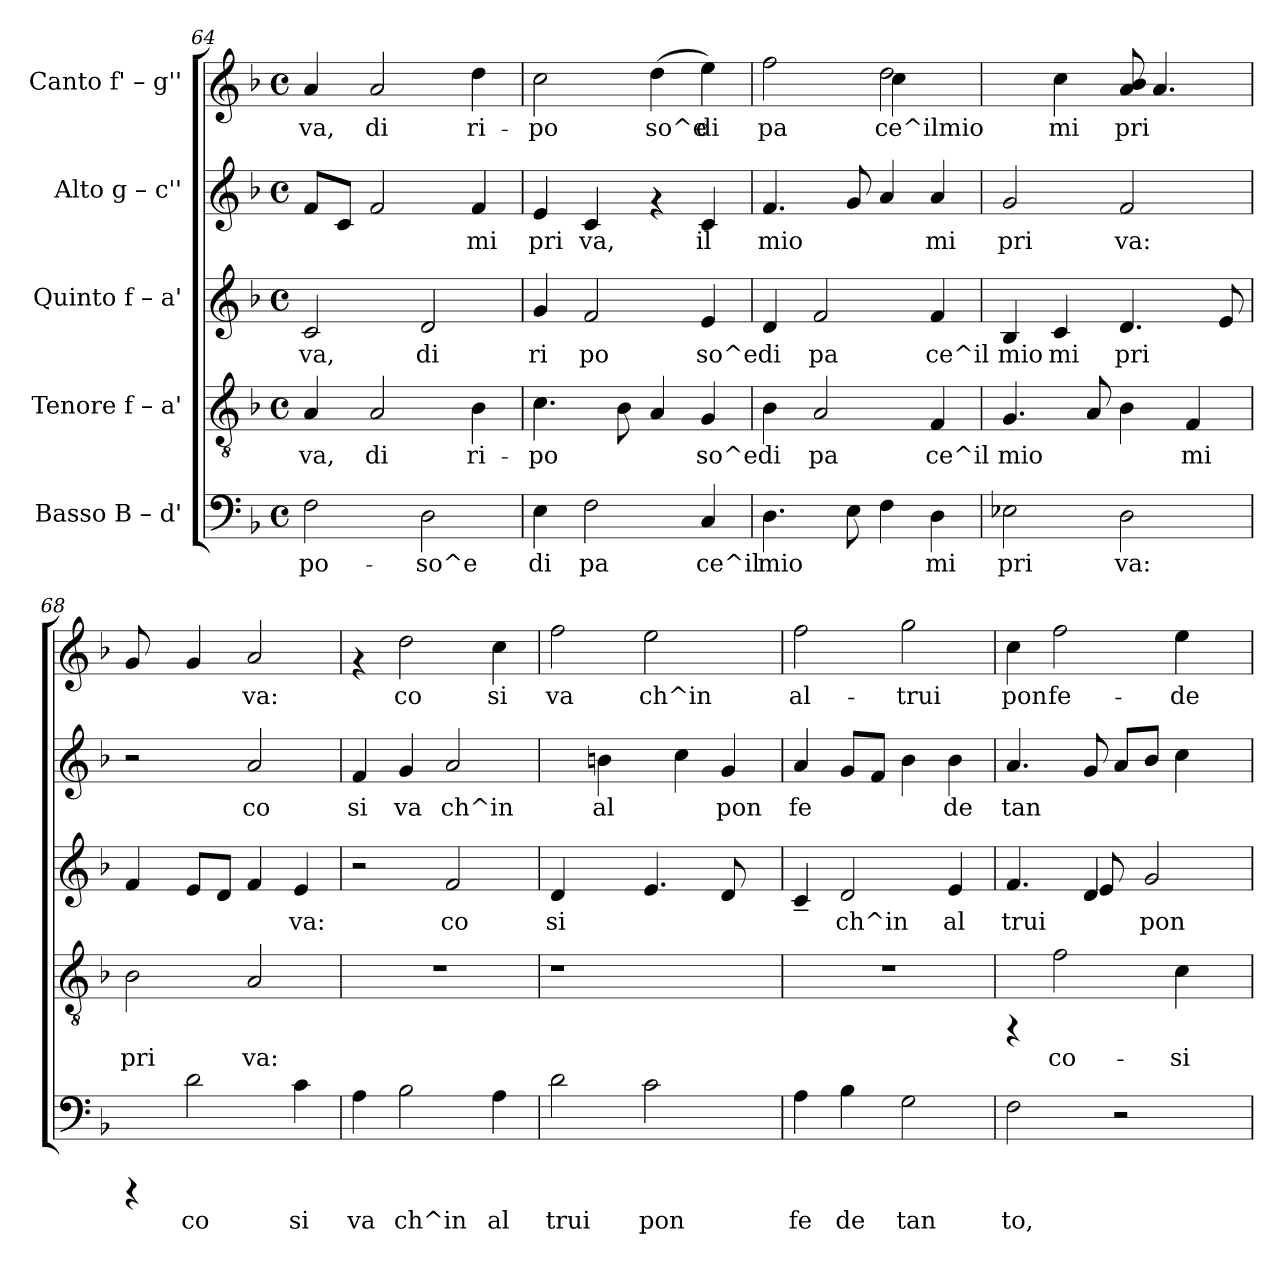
**kern	**text	**kern	**text	**kern	**text	**kern	**text	**kern	**text
*part5	*part5	*part4	*part4	*part3	*part3	*part2	*part2	*part1	*part1
*staff5	*staff5	*staff4	*staff4	*staff3	*staff3	*staff2	*staff2	*staff1	*staff1
*I"Basso  B – d'	*	*I"Tenore  f – a'	*	*I"Quinto  f – a'	*	*I"Alto  g – c''	*	*I"Canto  f' – g''	*
*clefF4	*	*clefGv2	*	*clefG2	*	*clefG2	*	*clefG2	*
*k[b-]	*	*k[b-]	*	*k[b-]	*	*k[b-]	*	*k[b-]	*
*F:	*	*F:	*	*F:	*	*F:	*	*F:	*
*M4/4	*	*M4/4	*	*M4/4	*	*M4/4	*	*M4/4	*
*met(c)	*	*met(c)	*	*met(c)	*	*met(c)	*	*met(c)	*
=64	=64	=64	=64	=64	=64	=64	=64	=64	=64
!	!LO:LY:b:rj	!	!LO:LY:b:rj	!	!LO:LY:b:rj	!	!LO:LY:b:rj	!	!LO:LY:b:rj
2F\	-po-	4A/	-va,	2c/	-va,	8f/L	.	4a/	-va,
!	!	!	!	!	!	!	!LO:LY:b:rj	!	!
.	.	.	.	.	.	8c/J	.	.	.
!	!	!	!LO:LY:b:rj	!	!	!	!LO:LY:b:rj	!	!LO:LY:b:rj
.	.	2A/	di	.	.	2f/	.	2a/	di
!	!LO:LY:b:rj	!	!	!	!LO:LY:b:rj	!	!	!	!
2D\	-so^e	.	.	2d/	di	.	.	.	.
!	!	!	!LO:LY:b:rj	!	!	!	!LO:LY:b:rj	!	!LO:LY:b:rj
.	.	4B-\	ri-	.	.	4f/	mi	4dd\	ri-
!!LO:PB:g=z
=65	=65	=65	=65	=65	=65	=65	=65	=65	=65
!	!LO:LY:b:rj	!	!LO:LY:b:rj	!	!LO:LY:b:rj	!	!LO:LY:b:rj	!	!LO:LY:b:rj
4E\	di	4.c\	-po	4g/	ri	4e/	pri	2cc\	-po
!	!LO:LY:b:rj	!	!	!	!LO:LY:b:rj	!	!LO:LY:b:rj	!	!
2F\	pa	.	.	2f/	po	4c/	va,	.	.
!	!	!	!LO:LY:b:rj	!	!	!	!	!	!
.	.	8B-\	.	.	.	.	.	.	.
!	!	!	!LO:LY:b:rj	!	!	!	!	!	!LO:LY:b:rj
.	.	4A/	.	.	.	4rf	.	(<4dd\	so^e
!	!LO:LY:b:rj	!	!LO:LY:b:rj	!	!LO:LY:b:rj	!	!LO:LY:b:rj	!	!LO:LY:b:rj
4C/	ce^il	4G/	so^e	4e/	so^e	4c/	il	4ee\)	di
=66	=66	=66	=66	=66	=66	=66	=66	=66	=66
!	!LO:LY:b:rj	!	!LO:LY:b:rj	!	!LO:LY:b:rj	!	!LO:LY:b:rj	!	!LO:LY:b:rj
*	*	*	*	*	*	*	*	*^	*
4.D\	mio	4B-\	di	4d/	di	4.f/	mio	2ff\	2ryy	pa
!	!	!	!LO:LY:b:rj	!	!LO:LY:b:rj	!	!	!	!	!
.	.	2A/	pa	2f/	pa	.	.	.	.	.
!	!LO:LY:b:rj	!	!	!	!	!	!LO:LY:b:rj	!	!	!
8E\	.	.	.	.	.	8g/	.	.	.	.
!	!LO:LY:b:rj	!	!	!	!	!	!LO:LY:b:rj	!	!	!LO:LY:b:rj
4F\	.	.	.	.	.	4a/	.	2dd\	4cc\	ce^ilmio
!	!LO:LY:b:rj	!	!LO:LY:b:rj	!	!LO:LY:b:rj	!	!LO:LY:b:rj	!	!	!
4D\	mi	4F/	ce^il	4f/	ce^il	4a/	mi	.	4ryy	.
=67	=67	=67	=67	=67	=67	=67	=67	=67	=67	=67
!	!LO:LY:b:rj	!	!LO:LY:b:rj	!	!LO:LY:b:rj	!	!LO:LY:b:rj	!	!	!
*	*	*	*	*	*	*	*	*v	*v	*
2E-X\	pri	4.G/	mio	4B-/	mio	2g/	pri	4ryy	.
!	!	!	!	!	!LO:LY:b:rj	!	!	!	!LO:LY:b:rj
.	.	.	.	4c/	mi	.	.	4cc\	mi
!	!	!	!LO:LY:b:rj	!	!	!	!	!	!
.	.	8A/	.	.	.	.	.	.	.
!	!LO:LY:b:rj	!	!LO:LY:b:rj	!	!LO:LY:b:rj	!	!LO:LY:b:rj	!	!LO:LY:b:rj
2D\	va:	4B-\	.	4.d/	pri	2f/	va:	8b-/ 8a/	pri
!	!	!	!	!	!	!	!	!	!LO:LY:b:rj
.	.	.	.	.	.	.	.	4.a/	.
!	!	!	!LO:LY:b:rj	!	!	!	!	!	!
.	.	4F/	mi	.	.	.	.	.	.
!	!	!	!	!	!LO:LY:b:rj	!	!	!	!
.	.	.	.	8e/	.	.	.	.	.
=68	=68	=68	=68	=68	=68	=68	=68	=68	=68
!	!	!	!LO:LY:b:rj	!	!LO:LY:b:rj	!	!	!	!LO:LY:b:rj
4rCCC	.	2B-\	pri	4f/	.	2r	.	8g/	.
.	.	.	.	.	.	.	.	8ryy	.
!	!LO:LY:b:rj	!	!	!	!LO:LY:b:rj	!	!	!	!LO:LY:b:rj
2d\	co	.	.	8e/L	.	.	.	4g/	.
!	!	!	!	!	!LO:LY:b:rj	!	!	!	!
.	.	.	.	8d/J	.	.	.	.	.
!	!	!	!LO:LY:b:rj	!	!LO:LY:b:rj	!	!LO:LY:b:rj	!	!LO:LY:b:rj
.	.	2A/	va:	4f/	.	2a/	co	2a/	va:
!	!LO:LY:b:rj	!	!	!	!LO:LY:b:rj	!	!	!	!
4c\	si	.	.	4e/	va:	.	.	.	.
=69	=69	=69	=69	=69	=69	=69	=69	=69	=69
!	!LO:LY:b:rj	!	!	!	!	!	!LO:LY:b:rj	!	!
4A\	va	1r	.	2r	.	4f/	si	4rf	.
!	!LO:LY:b:rj	!	!	!	!	!	!LO:LY:b:rj	!	!LO:LY:b:rj
2B-\	ch^in	.	.	.	.	4g/	va	2dd\	co
!	!	!	!	!	!LO:LY:b:rj	!	!LO:LY:b:rj	!	!
.	.	.	.	2f/	co	2a/	ch^in	.	.
!	!LO:LY:b:rj	!	!	!	!	!	!	!	!LO:LY:b:rj
4A\	al	.	.	.	.	.	.	4cc\	si
=70	=70	=70	=70	=70	=70	=70	=70	=70	=70
!	!LO:LY:b:rj	!	!	!	!LO:LY:b:rj	!	!	!	!LO:LY:b:rj
2d\	trui	1r	.	4d/	si	4ryy	.	2ff\	va
!	!	!	!	!	!	!	!LO:LY:b:rj	!	!
.	.	.	.	4ryy	.	4bn\	al	.	.
!	!LO:LY:b:rj	!	!	!	!	!	!	!	!LO:LY:b:rj
2c\	pon	.	.	4.e/	.	8ryy	.	2ee\	ch^in
.	.	.	.	.	.	4cc\	.	.	.
!	!	!	!	!	!LO:LY:b:rj	!	!LO:LY:b:rj	!	!
.	.	.	.	8d/	.	4g/	pon	.	.
8ryy	.	8ryy	.	8ryy	.	.	.	8ryy	.
!!LO:LB:g=z
=71	=71	=71	=71	=71	=71	=71	=71	=71	=71
!	!LO:LY:b:rj	!	!	!	!LO:LY:b:rj	!	!LO:LY:b:rj	!	!LO:LY:b:rj
4A\	fe	1r	.	4c~</	.	4a/	fe	2ff\	al-
!	!LO:LY:b:rj	!	!	!	!LO:LY:b:rj	!	!LO:LY:b:rj	!	!
4B-\	de	.	.	2d/	ch^in	8g/L	.	.	.
!	!	!	!	!	!	!	!LO:LY:b:rj	!	!
.	.	.	.	.	.	8f/J	.	.	.
!	!LO:LY:b:rj	!	!	!	!	!	!LO:LY:b:rj	!	!LO:LY:b:rj
2G\	tan	.	.	.	.	4b-\	.	2gg\	-trui
!	!	!	!	!	!LO:LY:b:rj	!	!LO:LY:b:rj	!	!
.	.	.	.	4e/	al	4b-\	de	.	.
=72	=72	=72	=72	=72	=72	=72	=72	=72	=72
!	!LO:LY:b:rj	!	!	!	!LO:LY:b:rj	!	!LO:LY:b:rj	!	!LO:LY:b:rj
*	*	*	*	*^	*	*	*	*	*
2F\	to,	4rFF	.	4.f/	4.ryy	trui	4.a/	tan	4cc\	pon
!	!	!	!LO:LY:b:rj	!	!	!	!	!	!	!LO:LY:b:rj
.	.	2f\	co-	.	.	.	.	.	2ff\	fe-
!	!	!	!	!	!	!LO:LY:b:rj	!	!LO:LY:b:rj	!	!
.	.	.	.	4d/	8e/	.	8g/	.	.	.
!	!	!	!	!	!	!	!	!LO:LY:b:rj	!	!
2r	.	.	.	.	2ryy	.	8a/L	.	.	.
!	!	!	!	!	!	!LO:LY:b:rj	!	!LO:LY:b:rj	!	!
.	.	.	.	2g/	.	pon	8b-/J	.	.	.
!	!	!	!LO:LY:b:rj	!	!	!	!	!LO:LY:b:rj	!	!LO:LY:b:rj
.	.	4c\	-si	.	.	.	4cc\	.	4ee\	-de
8ryy	.	8ryy	.	.	8ryy	.	8ryy	.	8ryy	.
*	*	*	*	*v	*v	*	*	*	*	*
=	=	=	=	=	=	=	=	=	=
*-	*-	*-	*-	*-	*-	*-	*-	*-	*-
